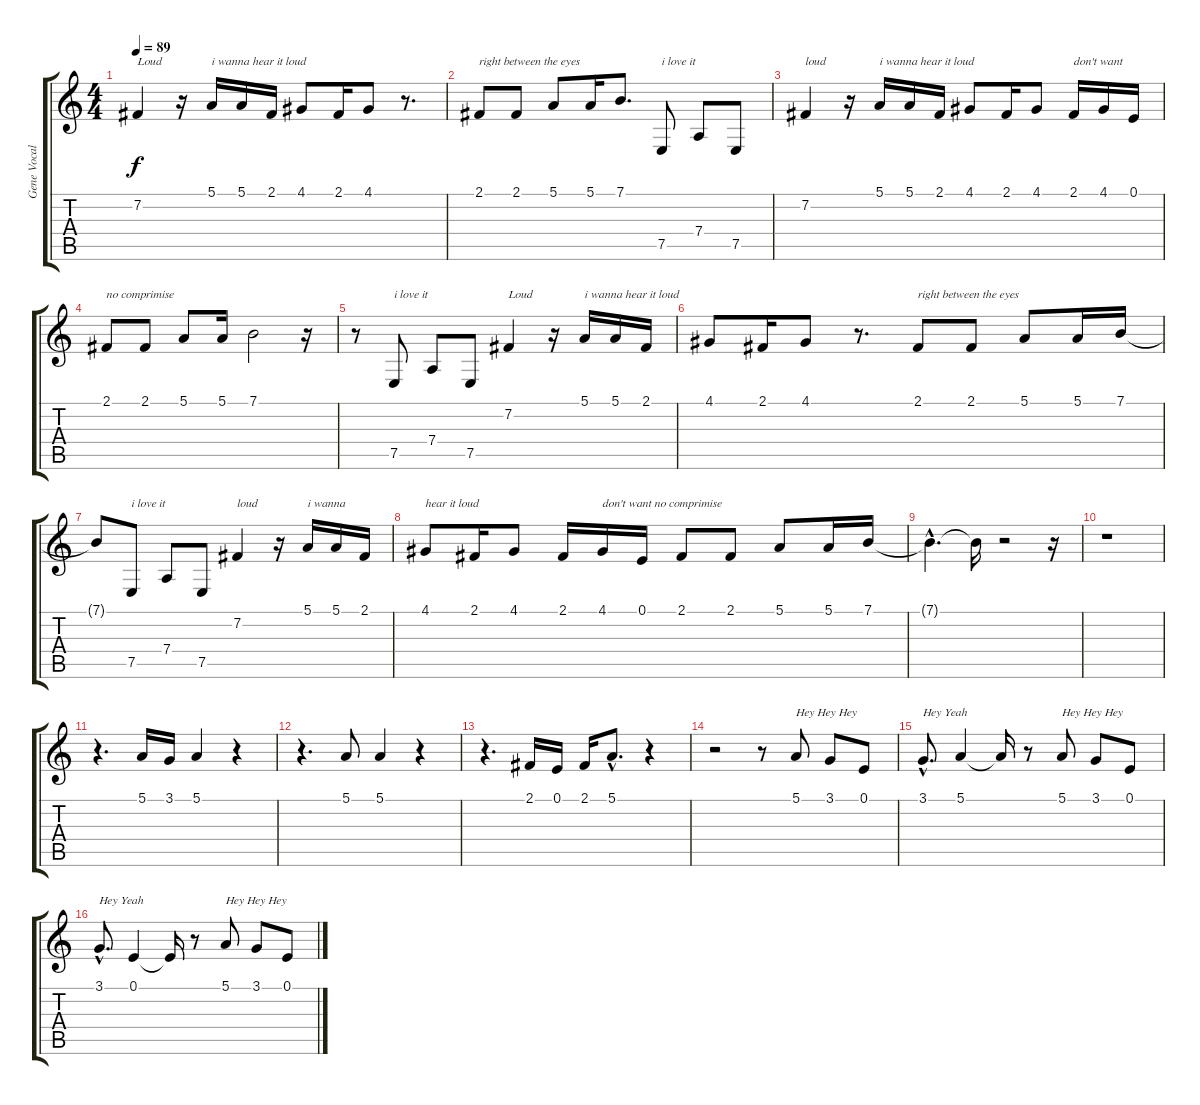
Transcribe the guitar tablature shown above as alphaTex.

\track ("Gene Vocals" "Gene Vocal") {instrument synthvoice}
\staff {score tabs}
\tuning (E4 B3 G3 D3 A2 E2) {hide}
\ts (4 4)
\tempo 89
\clef g2
\ks c
7.2.4{txt "Loud" dy f} r.16 5.1.16{txt "i wanna hear it loud"} 5.1.16 2.1.16 4.1.8 2.1.16 4.1.8 r.8{d} |
2.1.8{txt "right between the eyes"} 2.1.8 5.1.8 5.1.16 7.1.8{d} 7.5.8{txt "i love it"} 7.4.8 7.5.8 |
7.2.4{txt "loud"} r.16 5.1.16{txt "i wanna hear it loud"} 5.1.16 2.1.16 4.1.8 2.1.16 4.1.8 2.1.16{txt "don't want"} 4.1.16 0.1.16 |
2.1.8{txt "no comprimise"} 2.1.8 5.1.8 5.1.16 7.1.2 r.16 |
r.8 7.5.8{txt "i love it"} 7.4.8 7.5.8 7.2.4{txt "Loud"} r.16 5.1.16{txt "i wanna hear it loud"} 5.1.16 2.1.16 |
4.1.8 2.1.16 4.1.8 r.8{d} 2.1.8{txt "right between the eyes"} 2.1.8 5.1.8 5.1.16 7.1.16 |
7.1{t}.8 7.5.8{txt "i love it"} 7.4.8 7.5.8 7.2.4{txt "loud"} r.16 5.1.16{txt "i wanna"} 5.1.16 2.1.16 |
4.1.8{txt "hear it loud"} 2.1.16 4.1.8 2.1.16 4.1.16{txt "don't want no comprimise"} 0.1.16 2.1.8 2.1.8 5.1.8 5.1.16 7.1.16 |
7.1{hac t}.4{d} 7.1{t}.16 r.2 r.16 |
r.1 |
r.4{d} 5.1.16 3.1.16 5.1.4 r.4 |
r.4{d} 5.1.8 5.1.4 r.4 |
r.4{d} 2.1.16 0.1.16 2.1.16 5.1{hac}.8{d} r.4 |
r.2 r.8 5.1.8{txt "Hey Hey Hey"} 3.1.8 0.1.8 |
3.1{hac}.8{d txt "Hey Yeah"} 5.1.4 5.1{t}.16 r.8 5.1.8{txt "Hey Hey Hey"} 3.1.8 0.1.8 |
3.1{hac}.8{d txt "Hey Yeah"} 0.1.4 0.1{t}.16 r.8 5.1.8{txt "Hey Hey Hey"} 3.1.8 0.1.8
